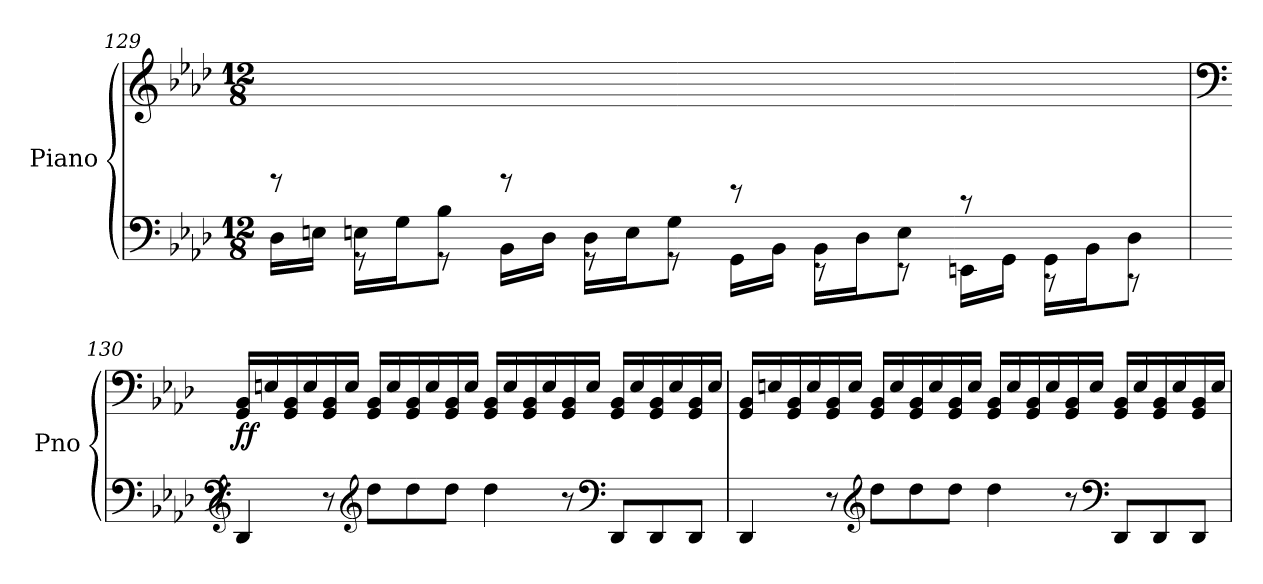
**kern	**kern	**dynam
*part1	*part1	*part1
*staff2	*staff1	*staff1/2
*I"Piano	*	*
*I'Pno	*	*
*clefF4	*clefG2	*
*k[b-e-a-d-]	*k[b-e-a-d-]	*
*M12/8	*M12/8	*
=129	=129	=129
*^	*	*
8ryy	16D-\LL	8rEE	.
.	16En\JJ	.	.
16En\LL	8rGG	4ryy	.
16G\J	.	.	.
8B-\J	8rGG	.	.
8ryy	16BB-\LL	8rEE	.
.	16D-\JJ	.	.
16D-\LL	8rGG	4ryy	.
16E\J	.	.	.
8G\J	8rGG	.	.
8ryy	16GG\LL	8rCC	.
.	16BB-\JJ	.	.
16BB-\LL	8rEE	4ryy	.
16D-\J	.	.	.
8E\J	8rEE	.	.
8ryy	16EEn\LL	8rAAA	.
.	16GG\JJ	.	.
16GG\LL	8rCC	4ryy	.
16BB-\J	.	.	.
8D-\J	8rCC	.	.
*v	*v	*	*
!!LO:PB:g=z
=130	=130	=130
*	*clefF4	*
*^	*	*
!	!	!	!LO:DY:b
*v	*v	*	*
4DD-/	16GG/ 16BB-/LL	ff
.	16En/	.
.	16GG/ 16BB-/	.
.	16E/	.
8r	16GG/ 16BB-/	.
.	16E/JJ	.
*clefG2	*	*
8dd-\L	16GG/ 16BB-/LL	.
.	16E/	.
8dd-\	16GG/ 16BB-/	.
.	16E/	.
8dd-\J	16GG/ 16BB-/	.
.	16E/JJ	.
4dd-\	16GG/ 16BB-/LL	.
.	16E/	.
.	16GG/ 16BB-/	.
.	16E/	.
8r	16GG/ 16BB-/	.
.	16E/JJ	.
*clefF4	*	*
8DD-/L	16GG/ 16BB-/LL	.
.	16E/	.
8DD-/	16GG/ 16BB-/	.
.	16E/	.
8DD-/J	16GG/ 16BB-/	.
.	16E/JJ	.
!!LO:LB:g=z
=131	=131	=131
4DD-/	16GG/ 16BB-/LL	.
.	16En/	.
.	16GG/ 16BB-/	.
.	16E/	.
8r	16GG/ 16BB-/	.
.	16E/JJ	.
*clefG2	*	*
8dd-\L	16GG/ 16BB-/LL	.
.	16E/	.
8dd-\	16GG/ 16BB-/	.
.	16E/	.
8dd-\J	16GG/ 16BB-/	.
.	16E/JJ	.
4dd-\	16GG/ 16BB-/LL	.
.	16E/	.
.	16GG/ 16BB-/	.
.	16E/	.
8r	16GG/ 16BB-/	.
.	16E/JJ	.
*clefF4	*	*
8DD-/L	16GG/ 16BB-/LL	.
.	16E/	.
8DD-/	16GG/ 16BB-/	.
.	16E/	.
8DD-/J	16GG/ 16BB-/	.
.	16E/JJ	.
=	=	=
*-	*-	*-
